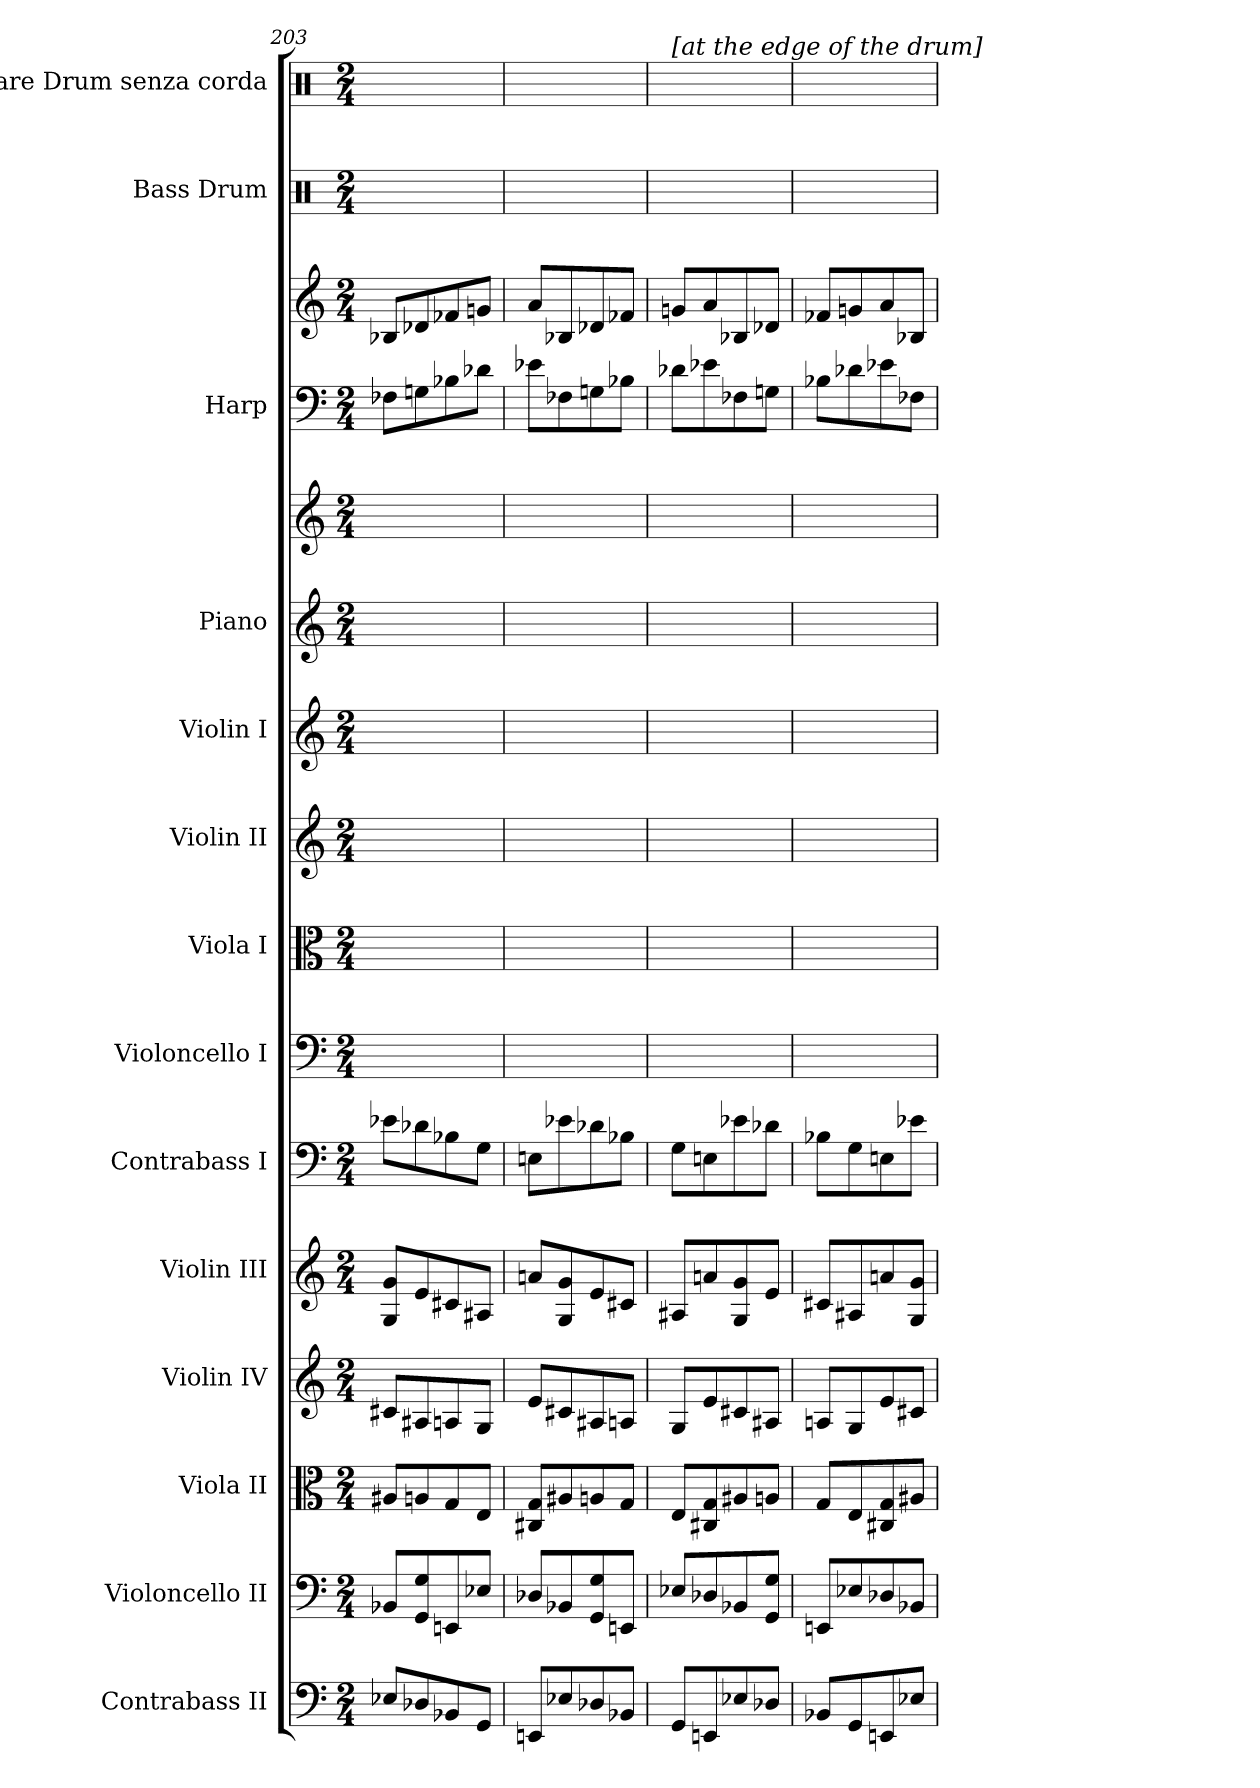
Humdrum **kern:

**kern	**kern	**kern	**kern	**kern	**kern	**kern	**kern	**kern	**kern	**kern	**kern	**kern	**kern	**kern	**kern
*part14	*part13	*part12	*part11	*part10	*part9	*part8	*part7	*part6	*part5	*part4	*part4	*part3	*part3	*part2	*part1
*staff16	*staff15	*staff14	*staff13	*staff12	*staff11	*staff10	*staff9	*staff8	*staff7	*staff6	*staff5	*staff4	*staff3	*staff2	*staff1
*I"Contrabass II	*I"Violoncello II	*I"Viola II	*I"Violin IV	*I"Violin III	*I"Contrabass I	*I"Violoncello I	*I"Viola I	*I"Violin II	*I"Violin I	*I"Piano	*	*I"Harp	*	*I"Bass Drum	*I"Snare Drum senza corda
*I'Cb.	*I'Vc.	*I'Vla.	*	*I'Vln. I	*I'Cb.	*I'Vc.	*I'Vla.	*I'Vln. II	*I'Vln. I	*I'Pno.	*	*I'Hp.	*	*I'B. D.	*I'S. D.
*clefF4	*clefF4	*clefC3	*clefG2	*clefG2	*clefF4	*clefF4	*clefC3	*clefG2	*clefG2	*clefG2	*clefG2	*clefF4	*clefG2	*clefX	*clefX
*ITrd7c12	*	*	*	*	*ITrd7c12	*	*	*	*	*	*	*	*	*	*
*k[]	*k[]	*k[]	*k[]	*k[]	*k[]	*k[]	*k[]	*k[]	*k[]	*k[]	*k[]	*k[]	*k[]	*k[]	*k[]
*M2/4	*M2/4	*M2/4	*M2/4	*M2/4	*M2/4	*M2/4	*M2/4	*M2/4	*M2/4	*M2/4	*M2/4	*M2/4	*M2/4	*M2/4	*M2/4
=203	=203	=203	=203	=203	=203	=203	=203	=203	=203	=203	=203	=203	=203	=203	=203
8EE-XL	8BB-XL	8A#XL	8c#XL	8G 8gL	8E-XL	8ryy	8ryy	8ryy	8ryy	8ryy	8ryy	8F-XL	8B-XL	2ryy	2ryy
8DD-X	8GG 8G	8An	8A#X	8e	8D-X	4ryy	4ryy	4ryy	4ryy	4ryy	4ryy	8Gn	8d-X	.	.
8BBB-X	8EEn	8G	8An	8c#X	8BB-X	.	.	.	.	.	.	8B-X	8f-X	.	.
8GGGJ	8E-XJ	8EJ	8GJ	8A#XJ	8GGJ	8ryy	8ryy	8ryy	8ryy	8ryy	8ryy	8d-XJ	8gnJ	.	.
=204	=204	=204	=204	=204	=204	=204	=204	=204	=204	=204	=204	=204	=204	=204	=204
8EEEnL	8D-XL	8C#X 8GL	8eL	8anL	8EEnL	4ryy	4ryy	4ryy	4ryy	4ryy	4ryy	8e-XL	8aL	2ryy	2ryy
8EE-X	8BB-X	8A#X	8c#X	8G 8g	8E-X	.	.	.	.	.	.	8F-X	8B-X	.	.
8DD-X	8GG 8G	8An	8A#X	8e	8D-X	4ryy	4ryy	4ryy	4ryy	4ryy	4ryy	8Gn	8d-X	.	.
8BBB-XJ	8EEnJ	8GJ	8AnJ	8c#XJ	8BB-XJ	.	.	.	.	.	.	8B-XJ	8f-XJ	.	.
=205	=205	=205	=205	=205	=205	=205	=205	=205	=205	=205	=205	=205	=205	=205	=205
!	!	!	!	!	!	!	!	!	!	!	!	!	!	!	!LO:TX:a:t=[at the edge of the drum]
8GGGL	8E-XL	8EL	8GL	8A#XL	8GGL	4ryy	4ryy	4ryy	4ryy	4ryy	4ryy	8d-XL	8gnL	2ryy	4ryy
8EEEn	8D-X	8C#X 8G	8e	8an	8EEn	.	.	.	.	.	.	8e-X	8a	.	.
8EE-X	8BB-X	8A#X	8c#X	8G 8g	8E-X	8ryy	8ryy	8ryy	8ryy	8ryy	8ryy	8F-X	8B-X	.	8ryy
8DD-XJ	8GG 8GJ	8AnJ	8A#XJ	8eJ	8D-XJ	8ryy	8ryy	8ryy	8ryy	8ryy	8ryy	8GnJ	8d-XJ	.	8ryy
=206	=206	=206	=206	=206	=206	=206	=206	=206	=206	=206	=206	=206	=206	=206	=206
8BBB-XL	8EEnL	8GL	8AnL	8c#XL	8BB-XL	4ryy	4ryy	4ryy	4ryy	4ryy	4ryy	8B-XL	8f-XL	2ryy	4ryy
8GGG	8E-X	8E	8G	8A#X	8GG	.	.	.	.	.	.	8d-X	8gn	.	.
8EEEn	8D-X	8C#X 8G	8e	8an	8EEn	8ryy	8ryy	8ryy	8ryy	8ryy	8ryy	8e-X	8a	.	4ryy
8EE-XJ	8BB-XJ	8A#XJ	8c#XJ	8G 8gJ	8E-XJ	8ryy	8ryy	8ryy	8ryy	8ryy	8ryy	8F-XJ	8B-XJ	.	.
=	=	=	=	=	=	=	=	=	=	=	=	=	=	=	=
*-	*-	*-	*-	*-	*-	*-	*-	*-	*-	*-	*-	*-	*-	*-	*-
